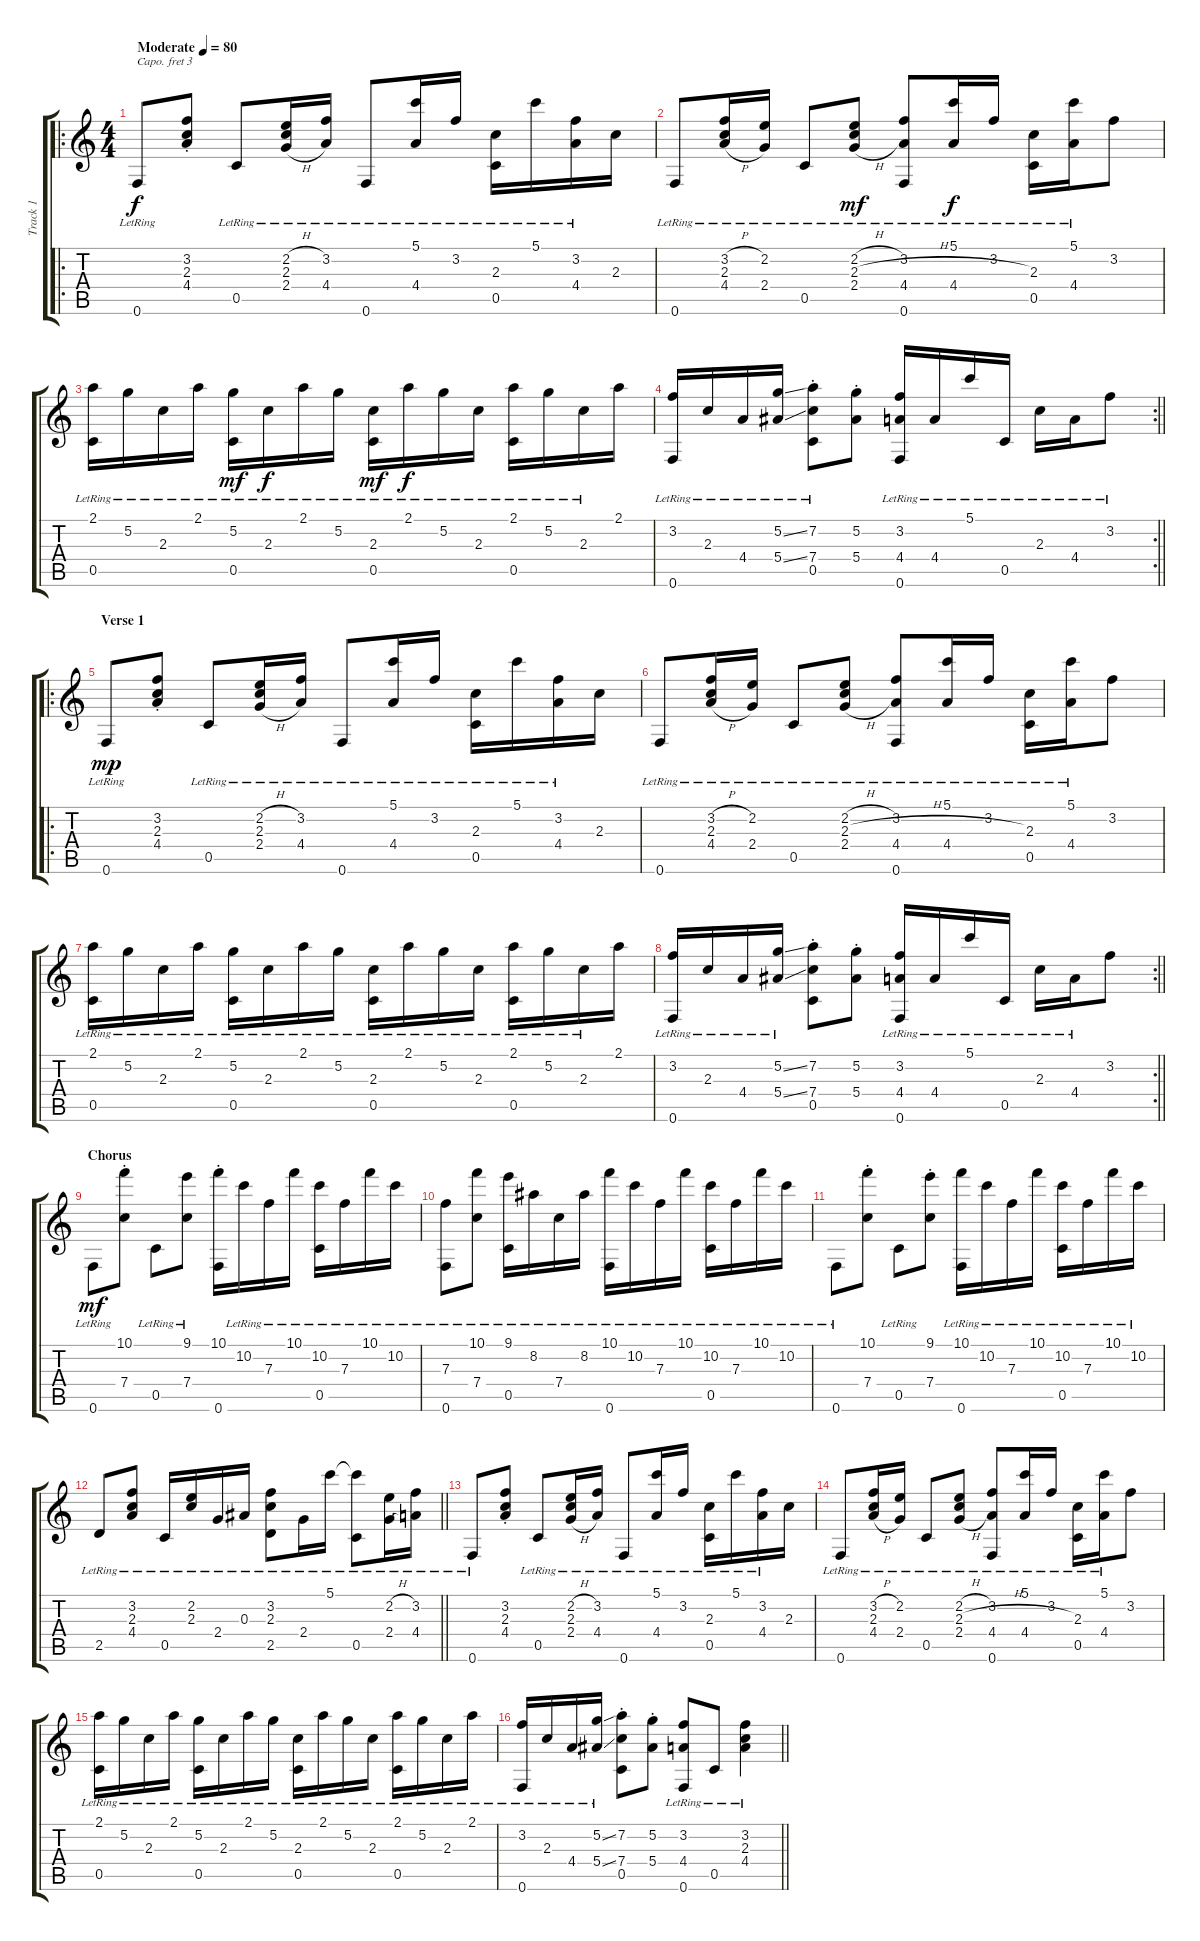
\track ("Track 1" "Track 1") {instrument acousticguitarsteel}
\staff {score tabs}
\capo 3
\tuning (E4 B3 G3 D3 A2 D2) {hide}
\ro
\ts (4 4)
\tempo (80 "Moderate")
\clef g2
\ks c
0.6{lr}.8{dy f instrument acousticguitarsteel} (3.2{st} 2.3{st} 4.4{st}).8 0.5{lr}.8 (2.2{h lr} 2.3{lr} 2.4{h lr}).16 (3.2{lr} 4.4{lr}).16 0.6{lr}.8 (5.1{lr} 4.4{lr}).16 3.2{lr}.16 (2.3{lr} 0.5{lr}).16 5.1{lr}.16 (3.2{lr} 4.4{lr}).16 2.3.16 |
0.6{lr}.8 (3.2{h lr} 2.3{lr} 4.4{h lr}).16 (2.2{lr} 2.4{lr}).16 0.5{lr}.8 (2.2{h lr} 2.3{h lr} 2.4{h lr}).8{dy mf} (3.2{lr} 4.4{lr} 0.6{lr}).8 (5.1{lr} 4.4{lr}).16{dy f} 3.2{lr}.16 (2.3{lr} 0.5{lr}).16 (5.1{lr} 4.4{lr}).16 3.2.8 |
(2.1{lr} 0.5{lr}).16 5.2{lr}.16 2.3{lr}.16 2.1{lr}.16 (5.2{lr} 0.5{lr}).16{dy mf} 2.3{lr}.16{dy f} 2.1{lr}.16 5.2{lr}.16 (2.3{lr} 0.5{lr}).16{dy mf} 2.1{lr}.16{dy f} 5.2{lr}.16 2.3{lr}.16 (2.1{lr} 0.5{lr}).16 5.2{lr}.16 2.3{lr}.16 2.1.16 |
\rc 2
\barLineRight lightlight
(3.2{lr} 0.6{lr}).16 2.3{lr}.16 4.4{lr}.16 (5.2{ss lr} 5.4{ss lr}).16 (7.2{st lr} 7.4{st lr} 0.5{st lr}).8 (5.2{st} 5.4{st}).8 (3.2{lr} 4.4{lr} 0.6{lr}).16 4.4{lr}.16 5.1{lr}.16 0.5{lr}.16 2.3{lr}.16 4.4{lr}.16 3.2{lr}.8 |
\ro
\section ("" "Verse 1")
0.6{lr}.8{dy mp} (3.2{st} 2.3{st} 4.4{st}).8 0.5{lr}.8 (2.2{h lr} 2.3{lr} 2.4{h lr}).16 (3.2{lr} 4.4{lr}).16 0.6{lr}.8 (5.1{lr} 4.4{lr}).16 3.2{lr}.16 (2.3{lr} 0.5{lr}).16 5.1{lr}.16 (3.2{lr} 4.4{lr}).16 2.3.16 |
0.6{lr}.8 (3.2{h lr} 2.3{lr} 4.4{h lr}).16 (2.2{lr} 2.4{lr}).16 0.5{lr}.8 (2.2{h lr} 2.3{h lr} 2.4{h lr}).8 (3.2{lr} 4.4{lr} 0.6{lr}).8 (5.1{lr} 4.4{lr}).16 3.2{lr}.16 (2.3{lr} 0.5{lr}).16 (5.1{lr} 4.4{lr}).16 3.2.8 |
(2.1{lr} 0.5{lr}).16 5.2{lr}.16 2.3{lr}.16 2.1{lr}.16 (5.2{lr} 0.5{lr}).16 2.3{lr}.16 2.1{lr}.16 5.2{lr}.16 (2.3{lr} 0.5{lr}).16 2.1{lr}.16 5.2{lr}.16 2.3{lr}.16 (2.1{lr} 0.5{lr}).16 5.2{lr}.16 2.3{lr}.16 2.1.16 |
\rc 2
\barLineRight lightlight
(3.2{lr} 0.6{lr}).16 2.3{lr}.16 4.4{lr}.16 (5.2{ss lr} 5.4{ss lr}).16 (7.2{st} 7.4{st} 0.5{st}).8 (5.2{st} 5.4{st}).8 (3.2{lr} 4.4{lr} 0.6{lr}).16 4.4{lr}.16 5.1{lr}.16 0.5{lr}.16 2.3{lr}.16 4.4{lr}.16 3.2.8 |
\section ("" "Chorus")
0.6{lr}.8{dy mf} (10.1{st} 7.4{st}).8 0.5{lr}.8 (9.1{lr} 7.4{lr}).8 (10.1{st} 0.6{st}).16 10.2{lr}.16 7.3{lr}.16 10.1{lr}.16 (10.2{lr} 0.5{lr}).16 7.3{lr}.16 10.1{lr}.16 10.2{lr}.16 |
(7.3{lr} 0.6{lr}).8 (10.1{lr} 7.4{lr}).8 (9.1{lr} 0.5{lr}).16 8.2{lr}.16 7.4{lr}.16 8.2{lr}.16 (10.1{lr} 0.6{lr}).16 10.2{lr}.16 7.3{lr}.16 10.1{lr}.16 (10.2{lr} 0.5{lr}).16 7.3{lr}.16 10.1{lr}.16 10.2{lr}.16 |
0.6{lr}.8 (10.1{st} 7.4{st}).8 0.5{lr}.8 (9.1{st} 7.4{st}).8 (10.1{lr} 0.6{lr}).16 10.2{lr}.16 7.3{lr}.16 10.1{lr}.16 (10.2{lr} 0.5{lr}).16 7.3{lr}.16 10.1{lr}.16 10.2{lr}.16 |
\barLineRight lightlight
2.5{lr}.8 (3.2{lr} 2.3{lr} 4.4{lr}).8 0.5{lr}.16 (2.2{lr} 2.3{lr}).16 2.4{lr}.16 0.3{lr}.16 (3.2{lr} 2.3{lr} 2.5{lr}).8 2.4{lr}.16 5.1{lr}.16 (5.1{t} 0.5{lr}).8 (2.2{h lr} 2.4{h lr}).16 (3.2{lr} 4.4{lr}).16 |
0.6{lr}.8 (3.2{st} 2.3{st} 4.4{st}).8 0.5{lr}.8 (2.2{h lr} 2.3{lr} 2.4{h lr}).16 (3.2{lr} 4.4{lr}).16 0.6{lr}.8 (5.1{lr} 4.4{lr}).16 3.2{lr}.16 (2.3{lr} 0.5{lr}).16 5.1{lr}.16 (3.2{lr} 4.4{lr}).16 2.3.16 |
0.6{lr}.8 (3.2{h lr} 2.3{lr} 4.4{h lr}).16 (2.2{lr} 2.4{lr}).16 0.5{lr}.8 (2.2{h lr} 2.3{h lr} 2.4{h lr}).8 (3.2{lr} 4.4{lr} 0.6{lr}).8 (5.1{lr} 4.4{lr}).16 3.2{lr}.16 (2.3{lr} 0.5{lr}).16 (5.1{lr} 4.4{lr}).16 3.2.8 |
(2.1{lr} 0.5{lr}).16 5.2{lr}.16 2.3{lr}.16 2.1{lr}.16 (5.2{lr} 0.5{lr}).16 2.3{lr}.16 2.1{lr}.16 5.2{lr}.16 (2.3{lr} 0.5{lr}).16 2.1{lr}.16 5.2{lr}.16 2.3{lr}.16 (2.1{lr} 0.5{lr}).16 5.2{lr}.16 2.3{lr}.16 2.1{lr}.16 |
\barLineRight lightlight
(3.2{lr} 0.6{lr}).16 2.3{lr}.16 4.4{lr}.16 (5.2{ss lr} 5.4{ss lr}).16 (7.2{st} 7.4{st} 0.5{st}).8 (5.2{st} 5.4{st}).8 (3.2{lr} 4.4{lr} 0.6{lr}).8 0.5{lr}.8 (3.2{lr} 2.3{lr} 4.4{lr}).4
